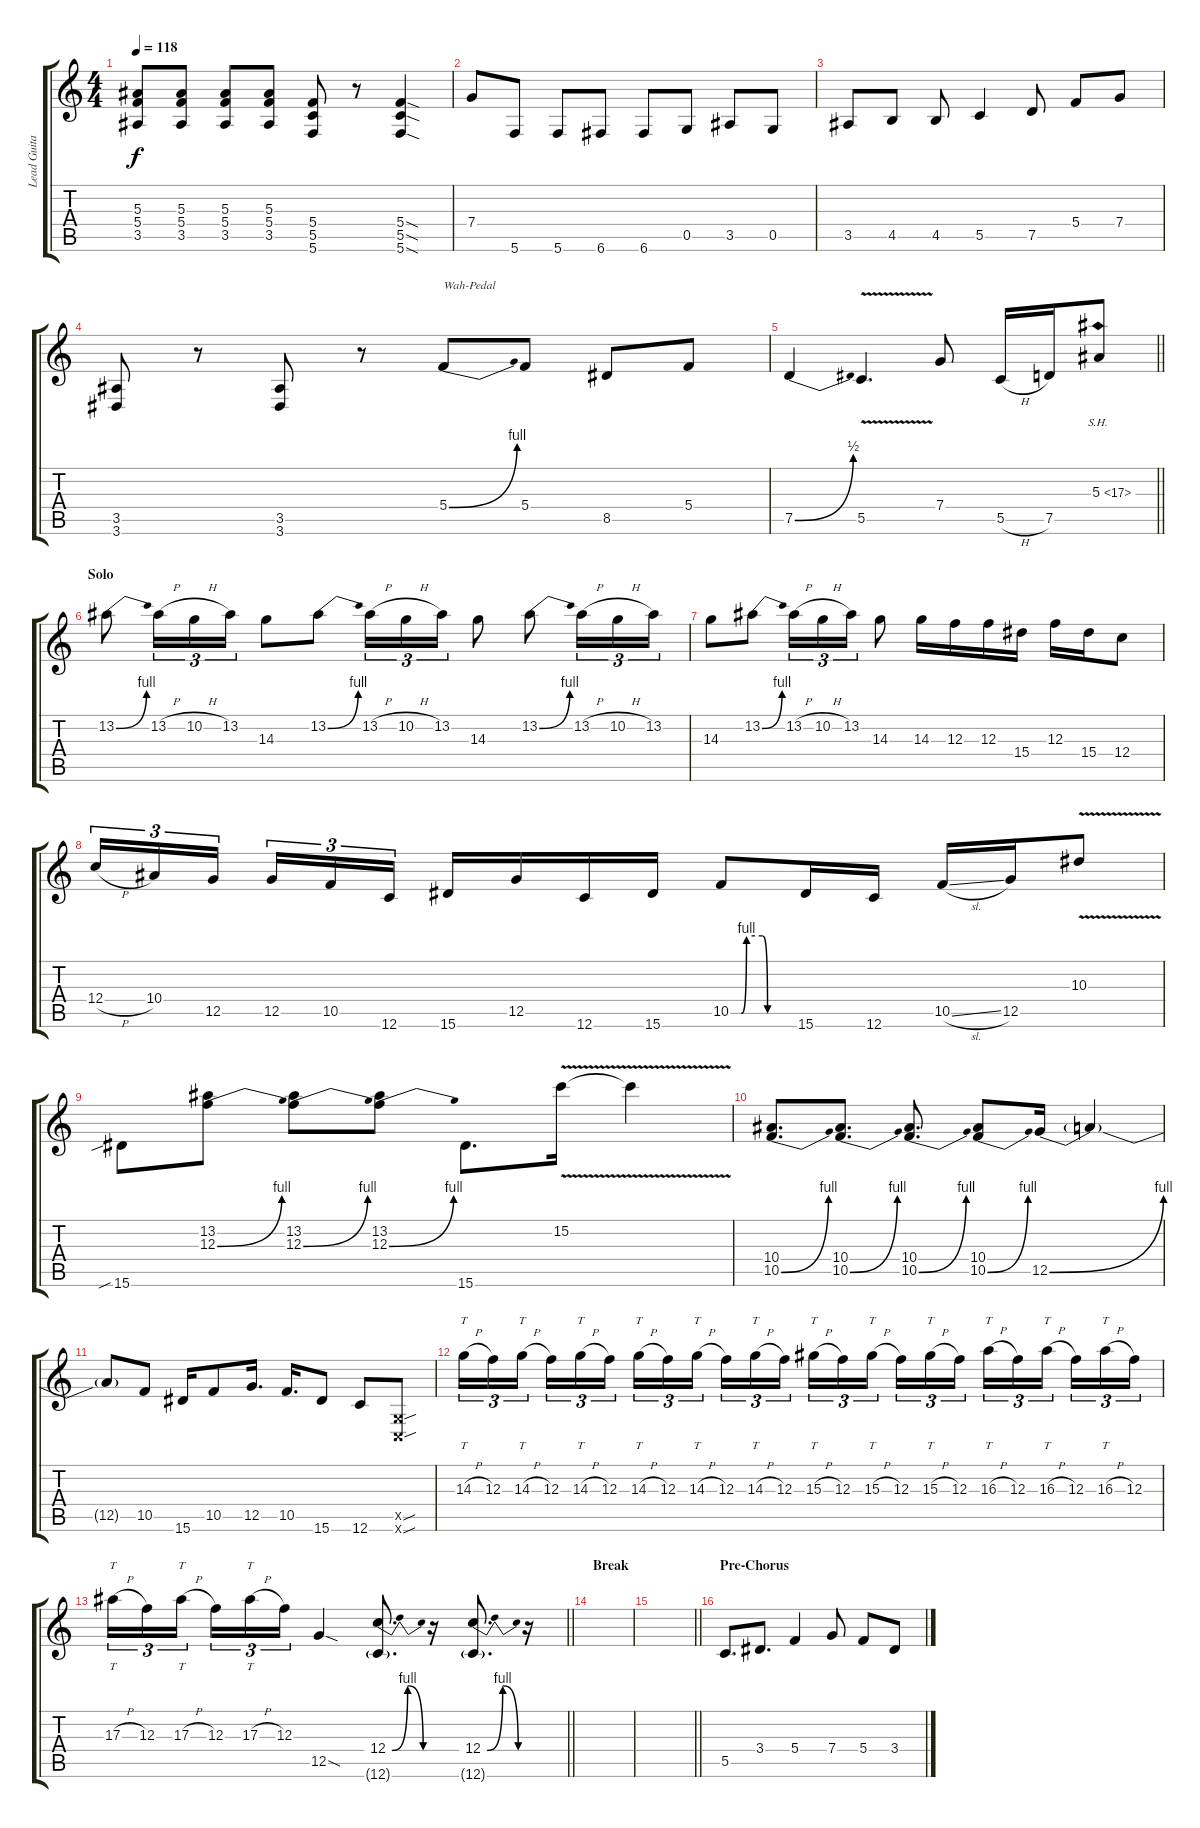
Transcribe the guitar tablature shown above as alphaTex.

\track ("Lead Guitar (Ben Wells)" "Lead Guita") {instrument overdrivenguitar}
\staff {score tabs}
\tuning (D4 A3 F3 C3 G2 C2) {hide}
\ts (4 4)
\tempo 118
\clef g2
\ks c
(5.3{t} 5.4{t} 3.5{t}).8{dy f} (5.3 5.4 3.5).8 (5.3 5.4 3.5).8 (5.3 5.4 3.5).8 (5.4 5.5 5.6).8 r.8 (5.4{sod} 5.5{sod} 5.6{sod}).4 |
7.4.8 5.6.8 5.6.8 6.6.8 6.6.8 0.5.8 3.5.8 0.5.8 |
3.5.8 4.5.8 4.5.8 5.5.4 7.5.8 5.4.8 7.4.8 |
(3.5 3.6).8 r.8 (3.5 3.6).8 r.8 5.4{be (bend 0 0 60 4)}.8{txt "Wah-Pedal" volume 14 balance 8} 5.4.8 8.5.8 5.4.8 |
\barLineRight lightlight
7.5{be (bend 0 0 60 2)}.4 5.5{v}.4{d} 7.4.8 5.5{h}.16 7.5.16 5.3{sh 12}.8 |
\section ("" "Solo")
13.2{be (bend 0 0 60 4)}.8 13.2{h}.16{tu (3 2)} 10.2{h}.16{tu (3 2)} 13.2.16{tu (3 2)} 14.3.8 13.2{be (bend 0 0 60 4)}.8 13.2{h}.16{tu (3 2)} 10.2{h}.16{tu (3 2)} 13.2.16{tu (3 2)} 14.3.8 13.2{be (bend 0 0 60 4)}.8 13.2{h}.16{tu (3 2)} 10.2{h}.16{tu (3 2)} 13.2.16{tu (3 2)} |
14.3.8 13.2{be (bend 0 0 60 4)}.8 13.2{h}.16{tu (3 2)} 10.2{h}.16{tu (3 2)} 13.2.16{tu (3 2)} 14.3.8 14.3.16 12.3.16 12.3.16 15.4.16 12.3.16 15.4.16 12.4.8 |
12.4{h}.16{tu (3 2)} 10.4.16{tu (3 2)} 12.5.16{tu (3 2) beam splitsecondary} 12.5.16{tu (3 2)} 10.5.16{tu (3 2)} 12.6.16{tu (3 2)} 15.6.16 12.5.16 12.6.16 15.6.16 10.5{be (custom 0 0 10 0 15 4 30 4 35 0 60 0)}.8 15.6.16 12.6.16 10.5{sl}.16 12.5.16 10.3{v}.8 |
15.6{sib}.8 (13.2 12.3{be (bend 0 0 60 4)}).8 (13.2 12.3{be (bend 0 0 60 4)}).8 (13.2 12.3{be (bend 0 0 60 4)}).8 15.6.8{d} 15.2{v}.16 15.2{t}.4 |
(10.4 10.5{be (bend 0 0 60 4)}).8{d} (10.4 10.5{be (bend 0 0 60 4)}).8{d} (10.4 10.5{be (bend 0 0 60 4)}).8{d} (10.4 10.5{be (bend 0 0 60 4)}).8 12.5{be (bend 0 0 60 4)}.16 12.5{t}.4 |
12.5{t}.8 10.5.8 15.6.16 10.5.8 12.5.16{d} 10.5.16{d} 15.6.8 12.6.8 (0.5{sou x} 0.6{sou x}).8 |
14.3{h}.16{tt tu (3 2)} 12.3.16{tu (3 2)} 14.3{h}.16{tt tu (3 2) beam splitsecondary} 12.3.16{tu (3 2)} 14.3{h}.16{tt tu (3 2)} 12.3.16{tu (3 2)} 14.3{h}.16{tt tu (3 2)} 12.3.16{tu (3 2)} 14.3{h}.16{tt tu (3 2) beam splitsecondary} 12.3.16{tu (3 2)} 14.3{h}.16{tt tu (3 2)} 12.3.16{tu (3 2)} 15.3{h}.16{tt tu (3 2)} 12.3.16{tu (3 2)} 15.3{h}.16{tt tu (3 2) beam splitsecondary} 12.3.16{tu (3 2)} 15.3{h}.16{tt tu (3 2)} 12.3.16{tu (3 2)} 16.3{h}.16{tt tu (3 2)} 12.3.16{tu (3 2)} 16.3{h}.16{tt tu (3 2) beam splitsecondary} 12.3.16{tu (3 2)} 16.3{h}.16{tt tu (3 2)} 12.3.16{tu (3 2)} |
\barLineRight lightlight
17.3{h}.16{tt tu (3 2)} 12.3.16{tu (3 2)} 17.3{h}.16{tt tu (3 2) beam splitsecondary} 12.3.16{tu (3 2)} 17.3{h}.16{tt tu (3 2)} 12.3.16{tu (3 2)} 12.5{sod}.4 (12.4{be (bendrelease 0 0 10 4 20 4 60 0)} 12.6{g}).8{d} r.16 (12.4{be (bendrelease 0 0 10 4 20 4 60 0)} 12.6{g}).8{d} r.16 |
\section ("" "Break")
|
\barLineRight lightlight
|
\section ("" "Pre-Chorus")
5.5.8{d volume 12 balance 6} 3.4.8{d} 5.4.4 7.4.8 5.4.8 3.4.8
